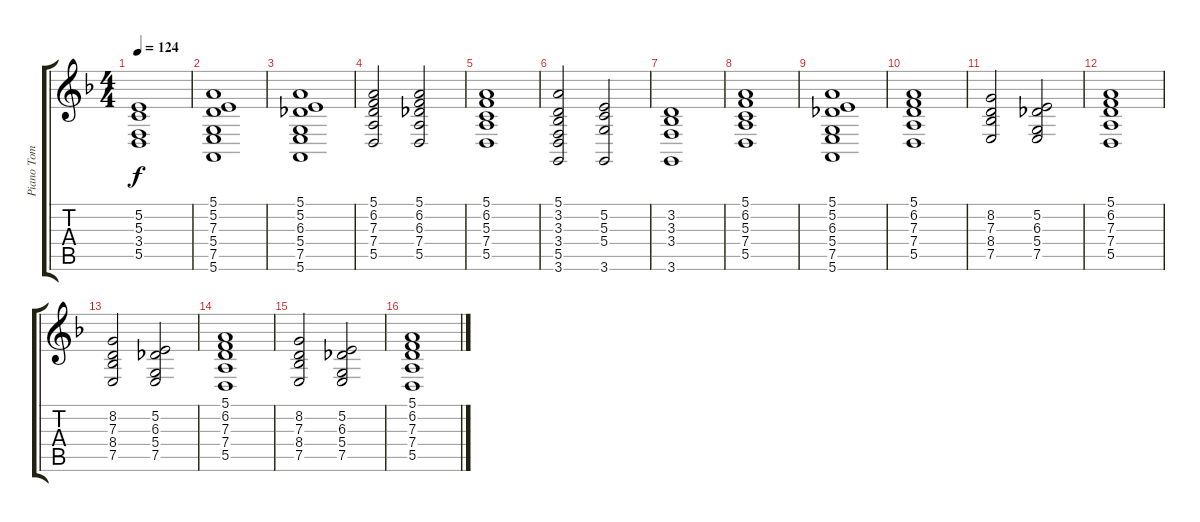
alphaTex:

\track ("Piano Tom Coster" "Piano Tom ") {instrument electricgrandpiano}
\staff {score tabs}
\tuning (E4 B3 G3 D3 A2 E2) {hide}
\ts (4 4)
\tempo 124
\clef g2
\ks dminor
(5.2 5.3 3.4 5.5).1{dy f} |
(5.1 5.2 7.3 5.4 7.5 5.6).1 |
(5.1 5.2 6.3 5.4 7.5 5.6).1 |
(5.1 6.2 7.3 7.4 5.5).2 (5.1 6.2 6.3 7.4 5.5).2 |
(5.1 6.2 5.3 7.4 5.5).1 |
(5.1 3.2 3.3 3.4 5.5 3.6).2 (5.2 5.3 5.4 3.6).2 |
(3.2 3.3 3.4 3.6).1 |
(5.1 6.2 5.3 7.4 5.5).1 |
(5.1 5.2 6.3 5.4 7.5 5.6).1 |
(5.1 6.2 7.3 7.4 5.5).1 |
(8.2 7.3 8.4 7.5).2 (5.2 6.3 5.4 7.5).2 |
(5.1 6.2 7.3 7.4 5.5).1 |
(8.2 7.3 8.4 7.5).2 (5.2 6.3 5.4 7.5).2 |
(5.1 6.2 7.3 7.4 5.5).1 |
(8.2 7.3 8.4 7.5).2 (5.2 6.3 5.4 7.5).2 |
(5.1 6.2 7.3 7.4 5.5).1
